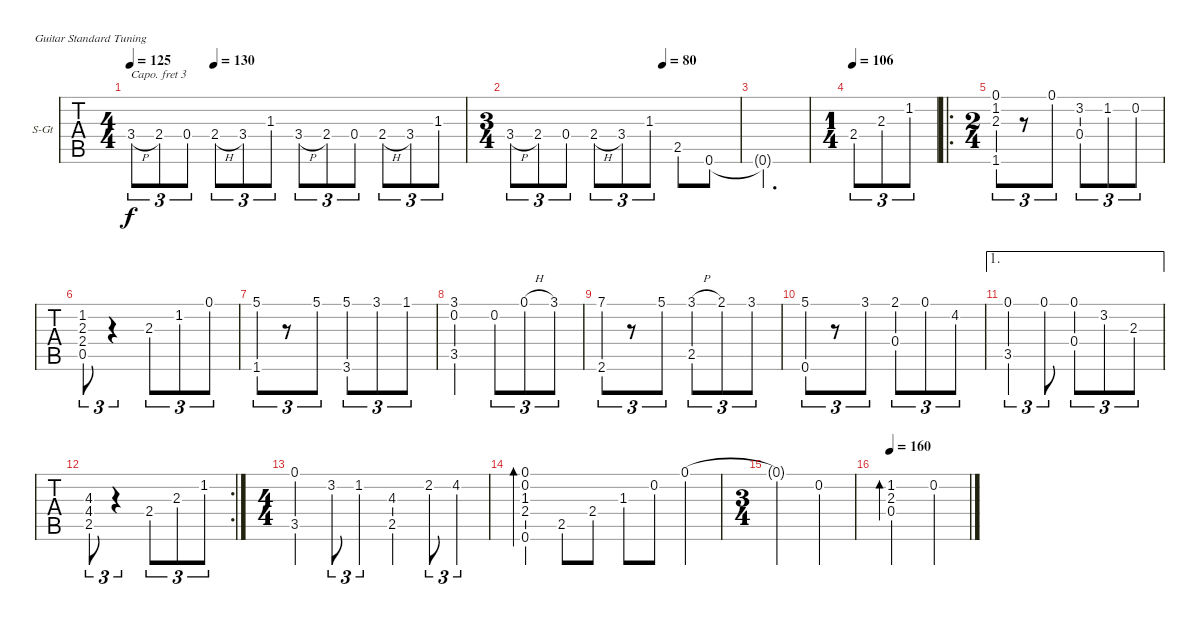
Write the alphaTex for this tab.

\bracketExtendMode groupsimilarinstruments
\firstSystemTrackNameOrientation horizontal
\otherSystemsTrackNameOrientation horizontal
\track ("Track 1" "S-Gt") {instrument acousticguitarsteel}
\staff {tabs}
\capo 3
\tuning (E4 B3 G3 D3 A2 E2)
\ts (4 4)
\tempo 125
\tempo (130 0.25)
\clef g2
\ks c
3.4{h}.8{tu (3 2) dy f} 2.4.8{tu (3 2)} 0.4.8{tu (3 2)} 2.4{h}.8{tu (3 2)} 3.4.8{tu (3 2)} 1.3.8{tu (3 2)} 3.4{h}.8{tu (3 2)} 2.4.8{tu (3 2)} 0.4.8{tu (3 2)} 2.4{h}.8{tu (3 2)} 3.4.8{tu (3 2)} 1.3.8{tu (3 2)} |
\ts (3 4)
\tempo (80 0.666667)
3.4{h}.8{tu (3 2)} 2.4.8{tu (3 2)} 0.4.8{tu (3 2)} 2.4{h}.8{tu (3 2)} 3.4.8{tu (3 2)} 1.3.8{tu (3 2)} 2.5.8 0.6.8 |
0.6{t}.2{d} |
\ts (1 4)
\tempo 106
2.4.8{tu (3 2)} 2.3.8{tu (3 2)} 1.2.8{tu (3 2)} |
\ro
\ts (2 4)
(0.1 1.2 2.3 1.6).8{tu (3 2)} r.8{tu (3 2)} 0.1.8{tu (3 2)} (3.2 0.4).8{tu (3 2)} 1.2.8{tu (3 2)} 0.2.8{tu (3 2)} |
(1.2 2.3 2.4 0.5).8{tu (3 2)} r.4{tu (3 2)} 2.3.8{tu (3 2)} 1.2.8{tu (3 2)} 0.1.8{tu (3 2)} |
(5.1 1.6).8{tu (3 2)} r.8{tu (3 2)} 5.1.8{tu (3 2)} (5.1 3.6).8{tu (3 2)} 3.1.8{tu (3 2)} 1.1.8{tu (3 2)} |
(3.1 0.2 3.5).4 0.2.8{tu (3 2)} 0.1{h}.8{tu (3 2)} 3.1.8{tu (3 2)} |
(7.1 2.6).8{tu (3 2)} r.8{tu (3 2)} 5.1.8{tu (3 2)} (3.1{h} 2.5).8{tu (3 2)} 2.1.8{tu (3 2)} 3.1.8{tu (3 2)} |
(5.1 0.6).8{tu (3 2)} r.8{tu (3 2)} 3.1.8{tu (3 2)} (2.1 0.4).8{tu (3 2)} 0.1.8{tu (3 2)} 4.2.8{tu (3 2)} |
\ae 1
(0.1 3.5).4{tu (3 2)} 0.1.8{tu (3 2)} (0.1 0.4).8{tu (3 2)} 3.2.8{tu (3 2)} 2.3.8{tu (3 2)} |
\rc 1
(4.3 4.4 2.5).8{tu (3 2)} r.4{tu (3 2)} 2.4.8{tu (3 2)} 2.3.8{tu (3 2)} 1.2.8{tu (3 2)} |
\ts (4 4)
(0.1 3.5).4 3.2.8{tu (3 2)} 1.2.4{tu (3 2)} (4.3 2.5).4 2.2.8{tu (3 2)} 4.2.4{tu (3 2)} |
(0.1 0.2 1.3 2.4 0.6).4{bd 240} 2.5.8 2.4.8 1.3.8 0.2.8 0.1.4 |
\ts (3 4)
0.1{t}.2 0.2.4 |
\tempo 160
(1.2 2.3 0.4).2{bd 120} 0.2.4
